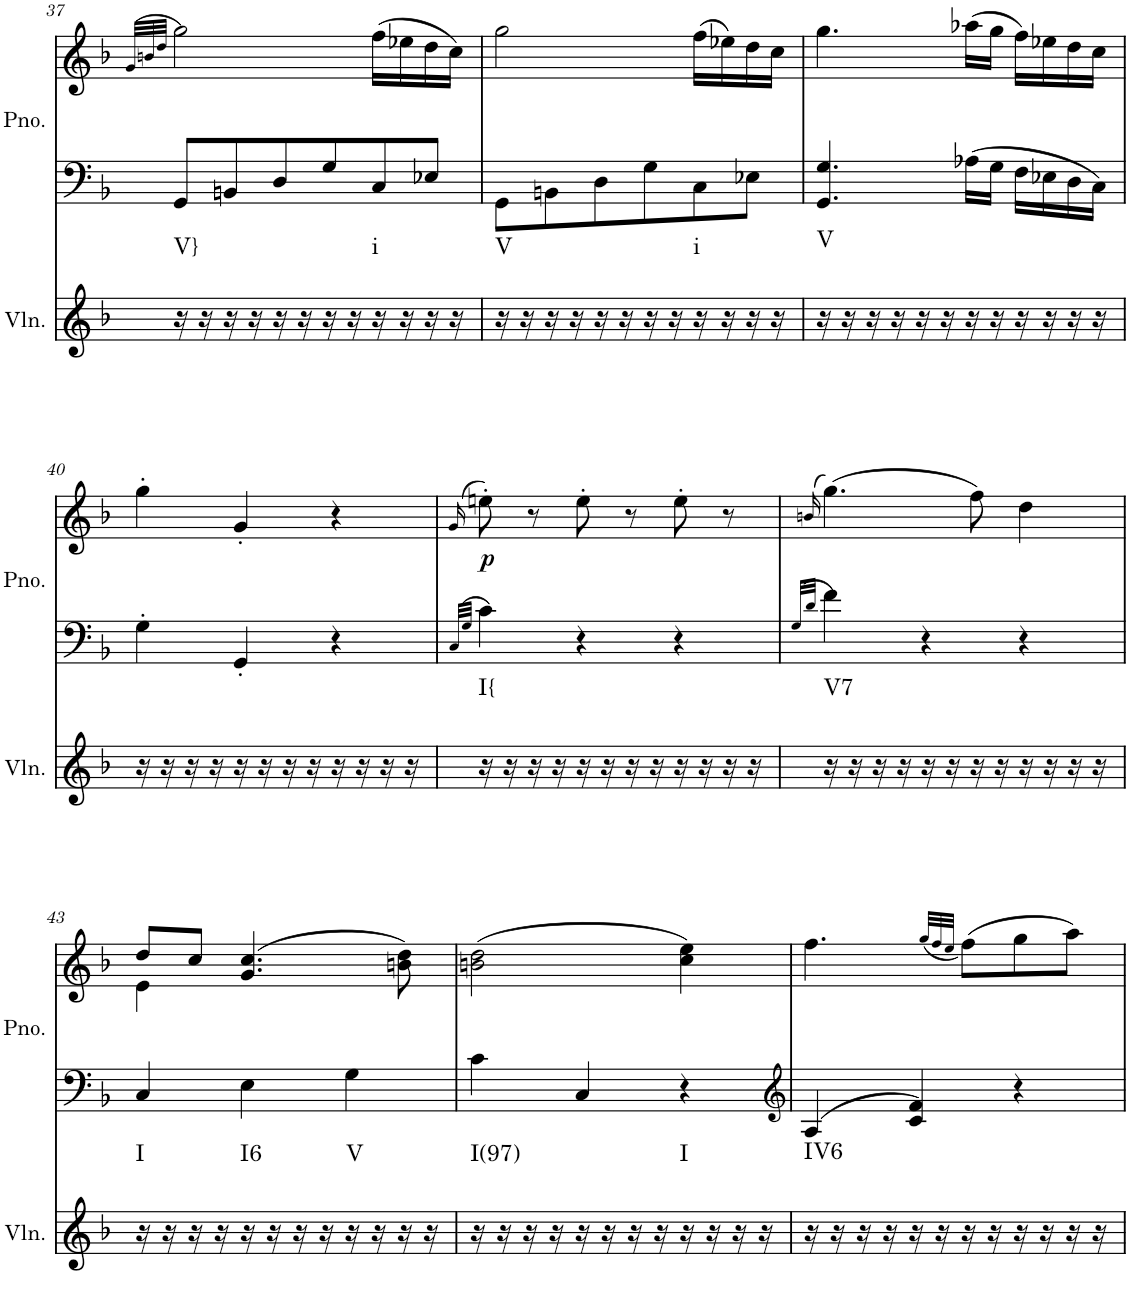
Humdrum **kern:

**kern	**harte	**kern	**kern	**dynam
*part2	*part2	*part1	*part1	*part1
*staff3	*	*staff2	*staff1	*staff1/2
*I"Violin	*	*I"Piano, Piano right	*	*
*I'Vln.	*	*I'Pno.	*	*
!!LO:PB:g=z
*clefG2	*	*clefF4	*clefG2	*
*k[b-]	*	*k[b-]	*k[b-]	*
*M3/4	*	*M3/4	*M3/4	*
=37	=37	=37	=37	=37
.	.	.	(>32qg/LLL	.
.	.	.	32qbn/	.
.	.	.	32qdd/JJJ	.
!	!LO:H:kt=V}	!	!	!
16r	N	8GG/L	2gg\)	.
16r	.	.	.	.
16r	.	8BBn/	.	.
16r	.	.	.	.
16r	.	8D/	.	.
16r	.	.	.	.
16r	.	8G/	.	.
16r	.	.	.	.
!	!LO:H:kt=i	!	!	!
16r	N	8C/	(16ff\LL	.
16r	.	.	16ee-X\	.
16r	.	8E-X/J	16dd\	.
16r	.	.	16cc\JJ)	.
=38	=38	=38	=38	=38
!	!LO:H:kt=V	!	!	!
16r	N	8GG\L	2gg\	.
16r	.	.	.	.
16r	.	8BBn\	.	.
16r	.	.	.	.
16r	.	8D\	.	.
16r	.	.	.	.
16r	.	8G\	.	.
16r	.	.	.	.
!	!LO:H:kt=i	!	!	!
16r	N	8C\	(16ff\LL	.
16r	.	.	16ee-X\)	.
16r	.	8E-X\J	16dd\	.
16r	.	.	16cc\JJ	.
=39	=39	=39	=39	=39
!	!LO:H:kt=V	!	!	!
16r	N	4.GG/ 4.G/	4.gg\	.
16r	.	.	.	.
16r	.	.	.	.
16r	.	.	.	.
16r	.	.	.	.
16r	.	.	.	.
16r	.	16A-X\LL	(16aa-X\LL	.
16r	.	16G\JJ	16gg\JJ	.
16r	.	16F\LL	16ff\LL)	.
16r	.	16E-X\	16ee-X\	.
16r	.	16D\	16dd\	.
16r	.	16C\JJ	16cc\JJ	.
!!LO:LB:g=z
=40	=40	=40	=40	=40
16r	.	4G'\	4gg'\	.
16r	.	.	.	.
16r	.	.	.	.
16r	.	.	.	.
16r	.	4GG'/	4g'/	.
16r	.	.	.	.
16r	.	.	.	.
16r	.	.	.	.
16r	.	4r	4r	.
16r	.	.	.	.
16r	.	.	.	.
16r	.	.	.	.
=41	=41	=41	=41	=41
.	.	32qC/LLL	.	.
.	.	32qG/JJJ	(>16qg/	.
!	!LO:H:kt=I{	!	!	!LO:DY:b
16r	N	4c\	8een'\)	p
16r	.	.	.	.
16r	.	.	8r	.
16r	.	.	.	.
16r	.	4r	8ee'\	.
16r	.	.	.	.
16r	.	.	8r	.
16r	.	.	.	.
16r	.	4r	8ee'\	.
16r	.	.	.	.
16r	.	.	8r	.
16r	.	.	.	.
=42	=42	=42	=42	=42
.	.	32qG/LLL	.	.
.	.	32qd/JJJ	(>16qbn/	.
!	!LO:H:kt=V7	!	!	!
16r	N	4f\	(4.gg\)	.
16r	.	.	.	.
16r	.	.	.	.
16r	.	.	.	.
16r	.	4r	.	.
16r	.	.	.	.
16r	.	.	8ff\)	.
16r	.	.	.	.
16r	.	4r	4dd\	.
16r	.	.	.	.
16r	.	.	.	.
16r	.	.	.	.
!!LO:LB:g=z
=43	=43	=43	=43	=43
*	*	*	*^	*
!	!LO:H:kt=I	!	!	!	!
16r	N	4C/	8dd/L	4e\	.
16r	.	.	.	.	.
16r	.	.	8cc/J	.	.
16r	.	.	.	.	.
!	!LO:H:kt=I6	!	!	!	!
16r	N	4E\	(4.g/ 4.cc/	2ryy	.
16r	.	.	.	.	.
16r	.	.	.	.	.
16r	.	.	.	.	.
!	!LO:H:kt=V	!	!	!	!
16r	N	4G\	.	.	.
16r	.	.	.	.	.
16r	.	.	8bn\ 8dd\)	.	.
16r	.	.	.	.	.
*	*	*	*v	*v	*
=44	=44	=44	=44	=44
!	!LO:H:kt=I(97)	!	!	!
16r	N	4c\	(2bn\ 2dd\	.
16r	.	.	.	.
16r	.	.	.	.
16r	.	.	.	.
16r	.	4C/	.	.
16r	.	.	.	.
16r	.	.	.	.
16r	.	.	.	.
!	!LO:H:kt=I	!	!	!
16r	N	4r	4cc\ 4ee\)	.
16r	.	.	.	.
16r	.	.	.	.
16r	.	.	.	.
=45	=45	=45	=45	=45
*	*	*clefG2	*	*
!	!LO:H:kt=IV6	!	!	!
16r	N	4A/	4.ff\	.
16r	.	.	.	.
16r	.	.	.	.
16r	.	.	.	.
16r	.	4c/ 4f/	.	.
16r	.	.	.	.
.	.	.	(32qgg/LLL	.
.	.	.	32qff/	.
.	.	.	32qee/JJJ	.
16r	.	.	(8ff\L)	.
16r	.	.	.	.
16r	.	4r	8gg\	.
16r	.	.	.	.
16r	.	.	8aa\J)	.
16r	.	.	.	.
=	=	=	=	=
*-	*-	*-	*-	*-
